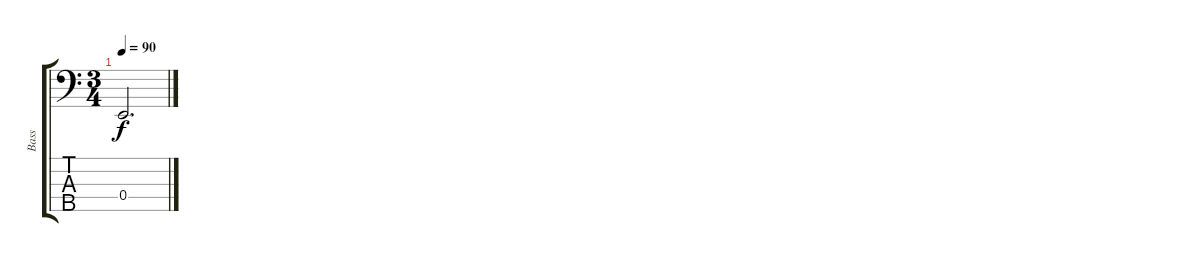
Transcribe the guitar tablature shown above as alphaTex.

\track ("Bass" "Bass") {instrument electricbassfinger}
\staff {score tabs}
\tuning (G2 D2 A1 E1 B0) {hide}
\ts (3 4)
\tempo 90
\clef f4
\ks c
0.4{t}.2{d dy f}
